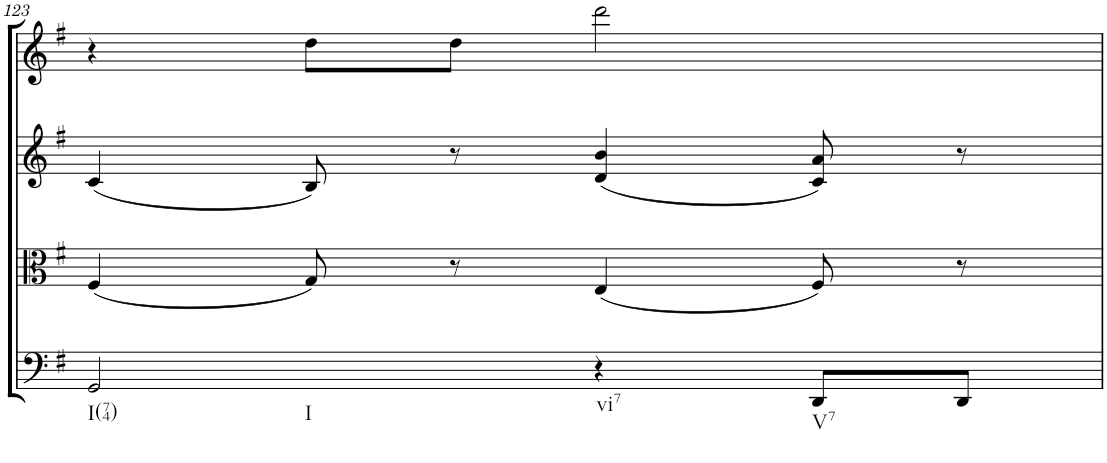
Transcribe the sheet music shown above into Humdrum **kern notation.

**kern	**kern	**kern	**kern
*part4	*part3	*part2	*part1
*staff4	*staff3	*staff2	*staff1
*I"Violoncello.	*I"Viola.	*I"Violino II.	*I"Violino I.
*I'Vc	*I'Vla	*I'Vln	*I'Vln
!!LO:PB:g=z
*clefF4	*clefC3	*clefG2	*clefG2
*k[f#]	*k[f#]	*k[f#]	*k[f#]
*G:	*G:	*G:	*G:
*M4/4	*M4/4	*M4/4	*M4/4
*met(c)	*met(c)	*met(c)	*met(c)
=123	=123	=123	=123
!LO:TX:b:t=I(74)	!	!	!
!LO:TX:b:t=I	!	!	!
2GG/	(4F#/	(4c/	4r
.	8G/)	8B/)	8dd\L
.	8r	8r	8dd\J
!LO:TX:b:t=vi7	!	!	!
4r	(4E/	(4d/ 4b/	2ddd\
!LO:TX:b:t=V7	!	!	!
8DD/L	8F#/)	8c/ 8a/)	.
8DD/J	8r	8r	.
=	=	=	=
*-	*-	*-	*-
